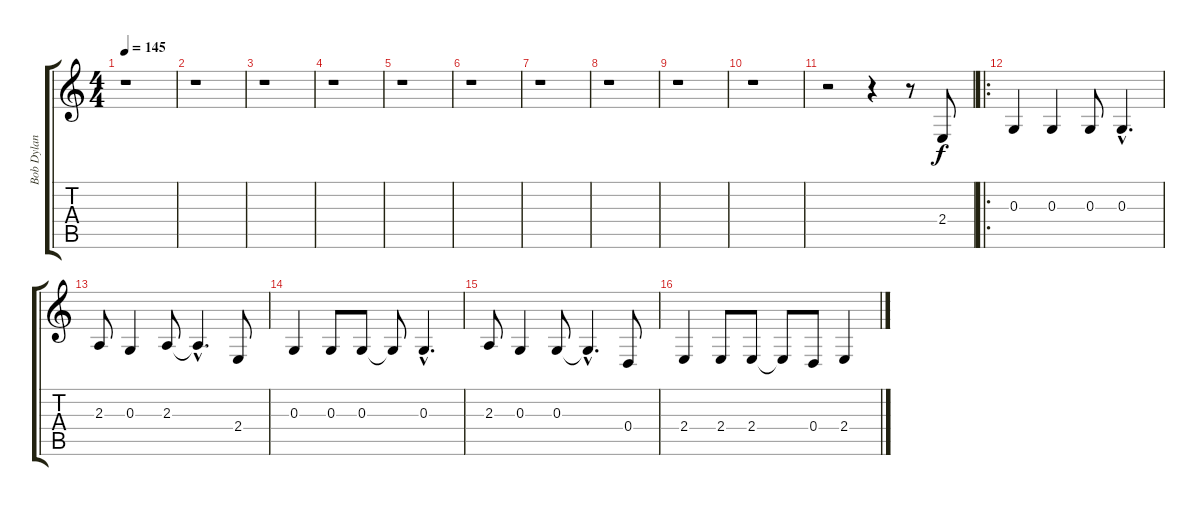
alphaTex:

\track ("Bob Dylan Voice" "Bob Dylan ") {instrument reedorgan}
\staff {score tabs}
\tuning (E4 B3 G3 D3 A2 E2) {hide}
\ts (4 4)
\tempo 145
\clef g2
\ks c
r.1{dy f instrument reedorgan} |
r.1 |
r.1 |
r.1 |
r.1 |
r.1 |
r.1 |
r.1 |
r.1 |
r.1 |
r.2 r.4 r.8 2.4.8 |
\ro
0.3.4 0.3.4 0.3.8 0.3{hac}.4{d} |
2.3.8 0.3.4 2.3.8 2.3{hac t}.4{d} 2.4.8 |
0.3.4 0.3.8 0.3.8 0.3{t}.8 0.3{hac}.4{d} |
2.3.8 0.3.4 0.3.8 0.3{hac t}.4{d} 0.4.8 |
2.4.4 2.4.8 2.4.8 2.4{t}.8 0.4.8 2.4.4
